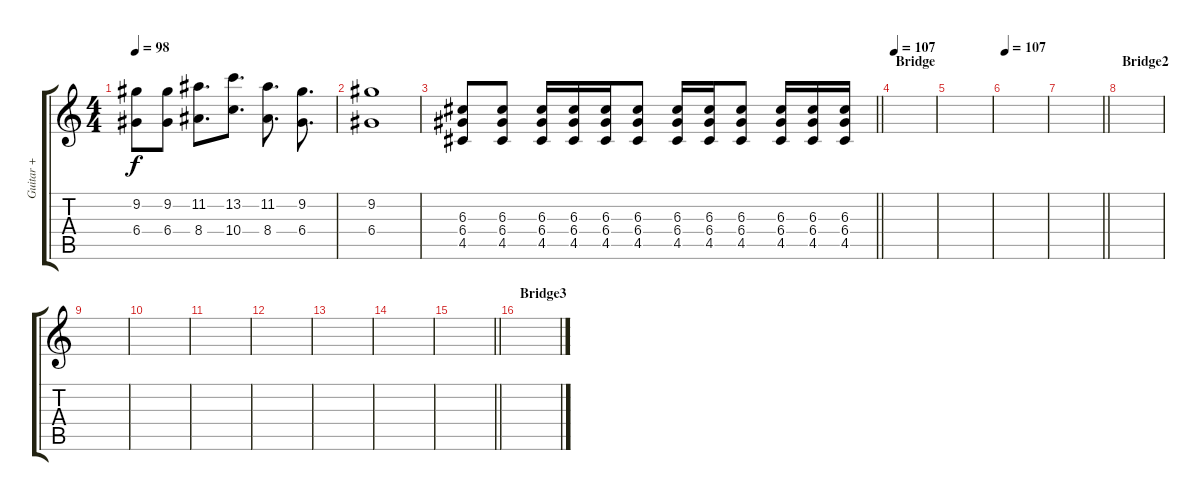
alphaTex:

\track ("Guitar +" "Guitar +") {instrument distortionguitar}
\staff {score tabs}
\tuning (E4 B3 G3 D3 A2 D2) {hide}
\ts (4 4)
\tempo 98
\clef g2
\ks c
(9.2 6.4).8{dy f balance 0} (9.2 6.4).8 (11.2 8.4).8{d} (13.2 10.4).8{d} (11.2 8.4).8{d} (9.2 6.4).8{d} |
(9.2 6.4).1{balance 8} |
\barLineRight lightlight
(6.3 6.4 4.5).8 (6.3 6.4 4.5).8 (6.3 6.4 4.5).16 (6.3 6.4 4.5).16 (6.3 6.4 4.5).16 (6.3 6.4 4.5).8 (6.3 6.4 4.5).16 (6.3 6.4 4.5).16 (6.3 6.4 4.5).8 (6.3 6.4 4.5).16 (6.3 6.4 4.5).16 (6.3 6.4 4.5).16 |
\section ("" "Bridge")
\tempo 107
|
|
\tempo 107
|
\barLineRight lightlight
|
\section ("" "Bridge2")
|
|
|
|
|
|
|
\barLineRight lightlight
|
\section ("" "Bridge3")
